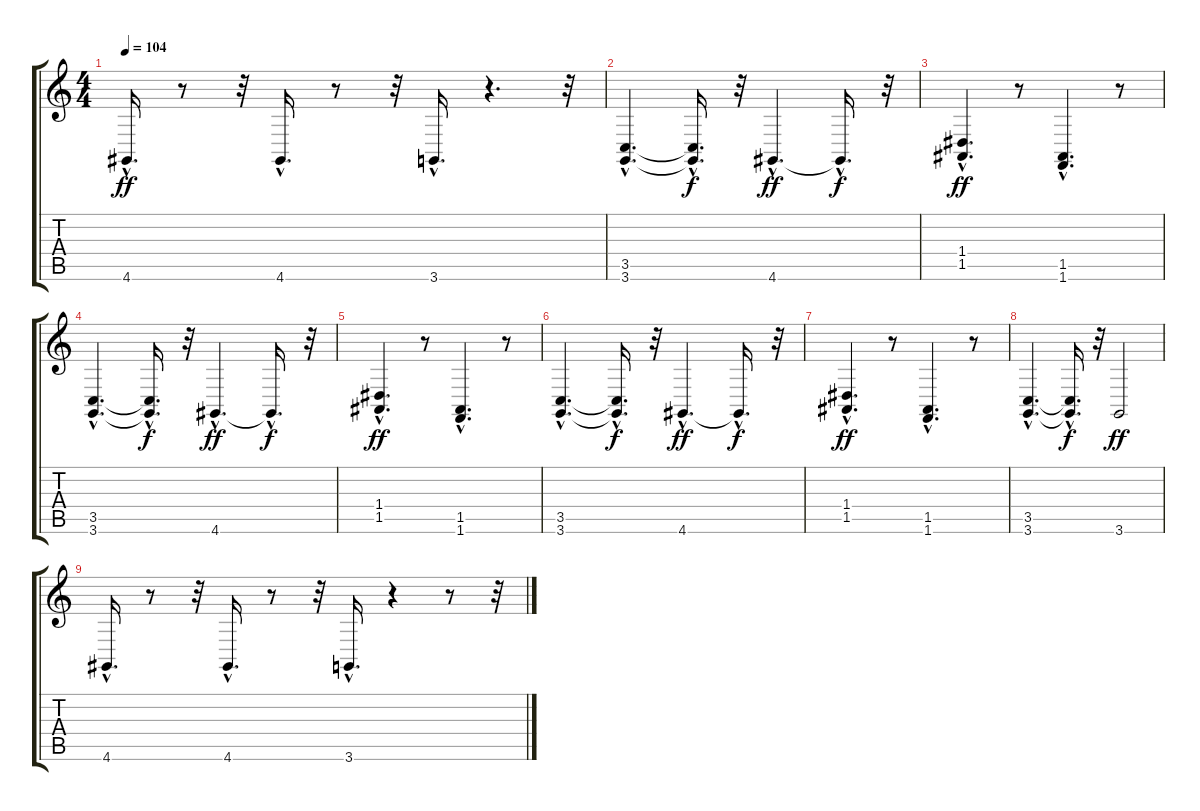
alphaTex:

\track "" {instrument stringensemble2}
\staff {score tabs}
\tuning (E4 B3 G3 D3 A2 E2) {hide}
\ts (4 4)
\tempo 104
\clef g2
\ks c
4.6{hac}.16{d dy ff} r.8 r.32 4.6{hac}.16{d} r.8 r.32 3.6{hac}.16{d} r.4{d} r.32 |
(3.5{hac} 3.6{hac}).4{d} (3.5{hac t} 3.6{hac t}).16{d dy f} r.32 4.6{hac}.4{d dy ff} 4.6{hac t}.16{d dy f} r.32 |
(1.4{hac} 1.5{hac}).4{d dy ff} r.8 (1.5{hac} 1.6{hac}).4{d} r.8 |
(3.5{hac} 3.6{hac}).4{d} (3.5{hac t} 3.6{hac t}).16{d dy f} r.32 4.6{hac}.4{d dy ff} 4.6{hac t}.16{d dy f} r.32 |
(1.4{hac} 1.5{hac}).4{d dy ff} r.8 (1.5{hac} 1.6{hac}).4{d} r.8 |
(3.5{hac} 3.6{hac}).4{d} (3.5{hac t} 3.6{hac t}).16{d dy f} r.32 4.6{hac}.4{d dy ff} 4.6{hac t}.16{d dy f} r.32 |
(1.4{hac} 1.5{hac}).4{d dy ff} r.8 (1.5{hac} 1.6{hac}).4{d} r.8 |
(3.5{hac} 3.6{hac}).4{d} (3.5{hac t} 3.6{hac t}).16{d dy f} r.32 3.6.2{dy ff} |
4.6{hac}.16{d} r.8 r.32 4.6{hac}.16{d} r.8 r.32 3.6{hac}.16{d} r.4 r.8 r.32
